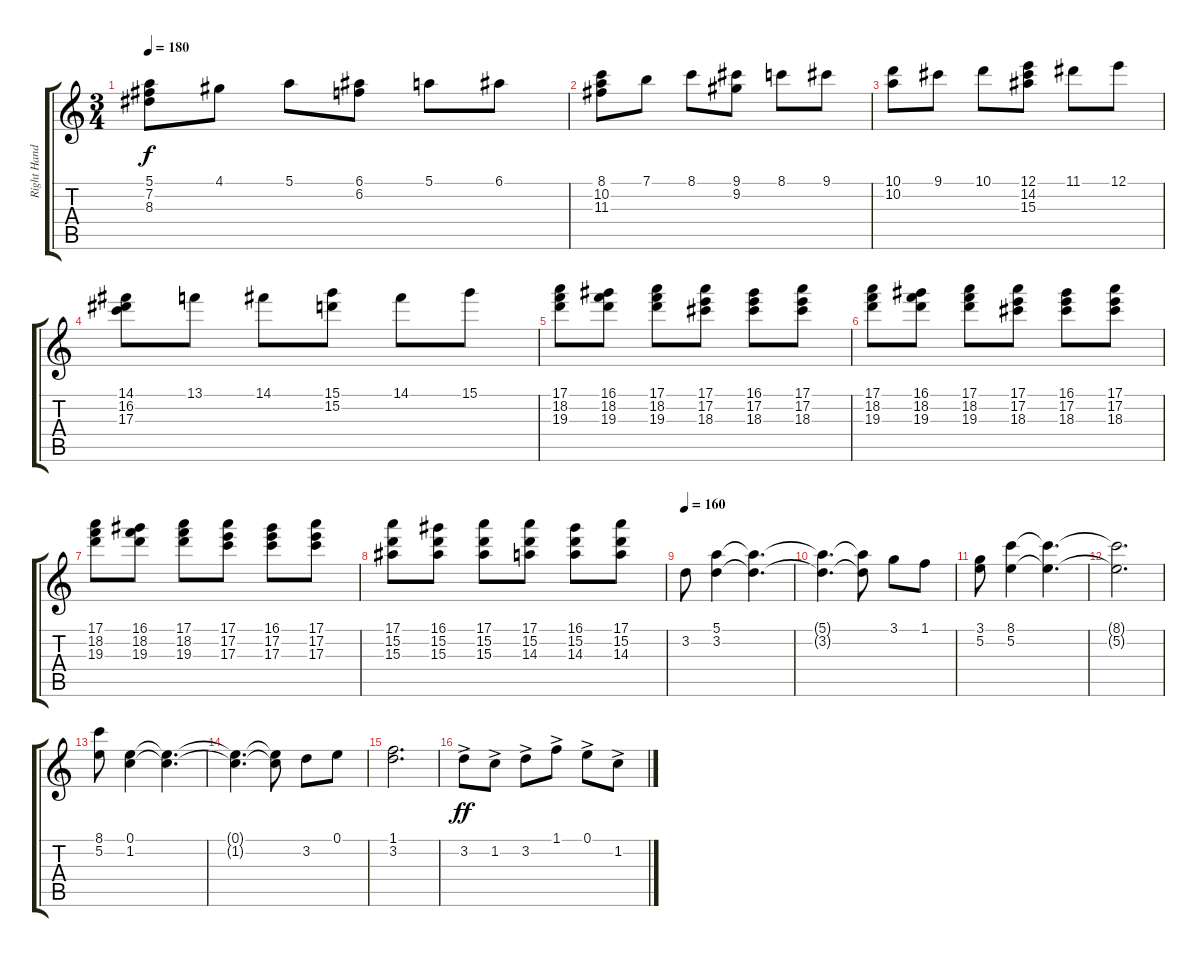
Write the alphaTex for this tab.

\track ("Right Hand" "Right Hand") {instrument acousticguitarsteel}
\staff {score tabs}
\tuning (E4 B3 G3 D3 A2 E2) {hide}
\ts (3 4)
\tempo 180
\clef g2
\ks c
(5.1 7.2 8.3).8{dy f} 4.1.8 5.1.8 (6.1 6.2).8 5.1.8 6.1.8 |
(8.1 10.2 11.3).8 7.1.8 8.1.8 (9.1 9.2).8 8.1.8 9.1.8 |
(10.1 10.2).8 9.1.8 10.1.8 (12.1 14.2 15.3).8 11.1.8 12.1.8 |
(14.1 16.2 17.3).8 13.1.8 14.1.8 (15.1 15.2).8 14.1.8 15.1.8 |
(17.1 18.2 19.3).8 (16.1 18.2 19.3).8 (17.1 18.2 19.3).8 (17.1 17.2 18.3).8 (16.1 17.2 18.3).8 (17.1 17.2 18.3).8 |
(17.1 18.2 19.3).8 (16.1 18.2 19.3).8 (17.1 18.2 19.3).8 (17.1 17.2 18.3).8 (16.1 17.2 18.3).8 (17.1 17.2 18.3).8 |
(17.1 18.2 19.3).8 (16.1 18.2 19.3).8 (17.1 18.2 19.3).8 (17.1 17.2 17.3).8 (16.1 17.2 17.3).8 (17.1 17.2 17.3).8 |
(17.1 15.2 15.3).8 (16.1 15.2 15.3).8 (17.1 15.2 15.3).8 (17.1 15.2 14.3).8 (16.1 15.2 14.3).8 (17.1 15.2 14.3).8 |
\tempo 160
3.2.8 (5.1 3.2).4 (5.1{t} 3.2{t}).4{d} |
(5.1{t} 3.2{t}).4{d} (5.1{t} 3.2{t}).8 3.1.8 1.1.8 |
(3.1 5.2).8 (8.1 5.2).4 (8.1{t} 5.2{t}).4{d} |
(8.1{t} 5.2{t}).2{d} |
(8.1 5.2).8 (0.1 1.2).4 (0.1{t} 1.2{t}).4{d} |
(0.1{t} 1.2{t}).4{d} (0.1{t} 1.2{t}).8 3.2.8 0.1.8 |
(1.1 3.2).2{d} |
3.2{ac}.8{dy ff} 1.2{ac}.8 3.2{ac}.8 1.1{ac}.8 0.1{ac}.8 1.2{ac}.8
